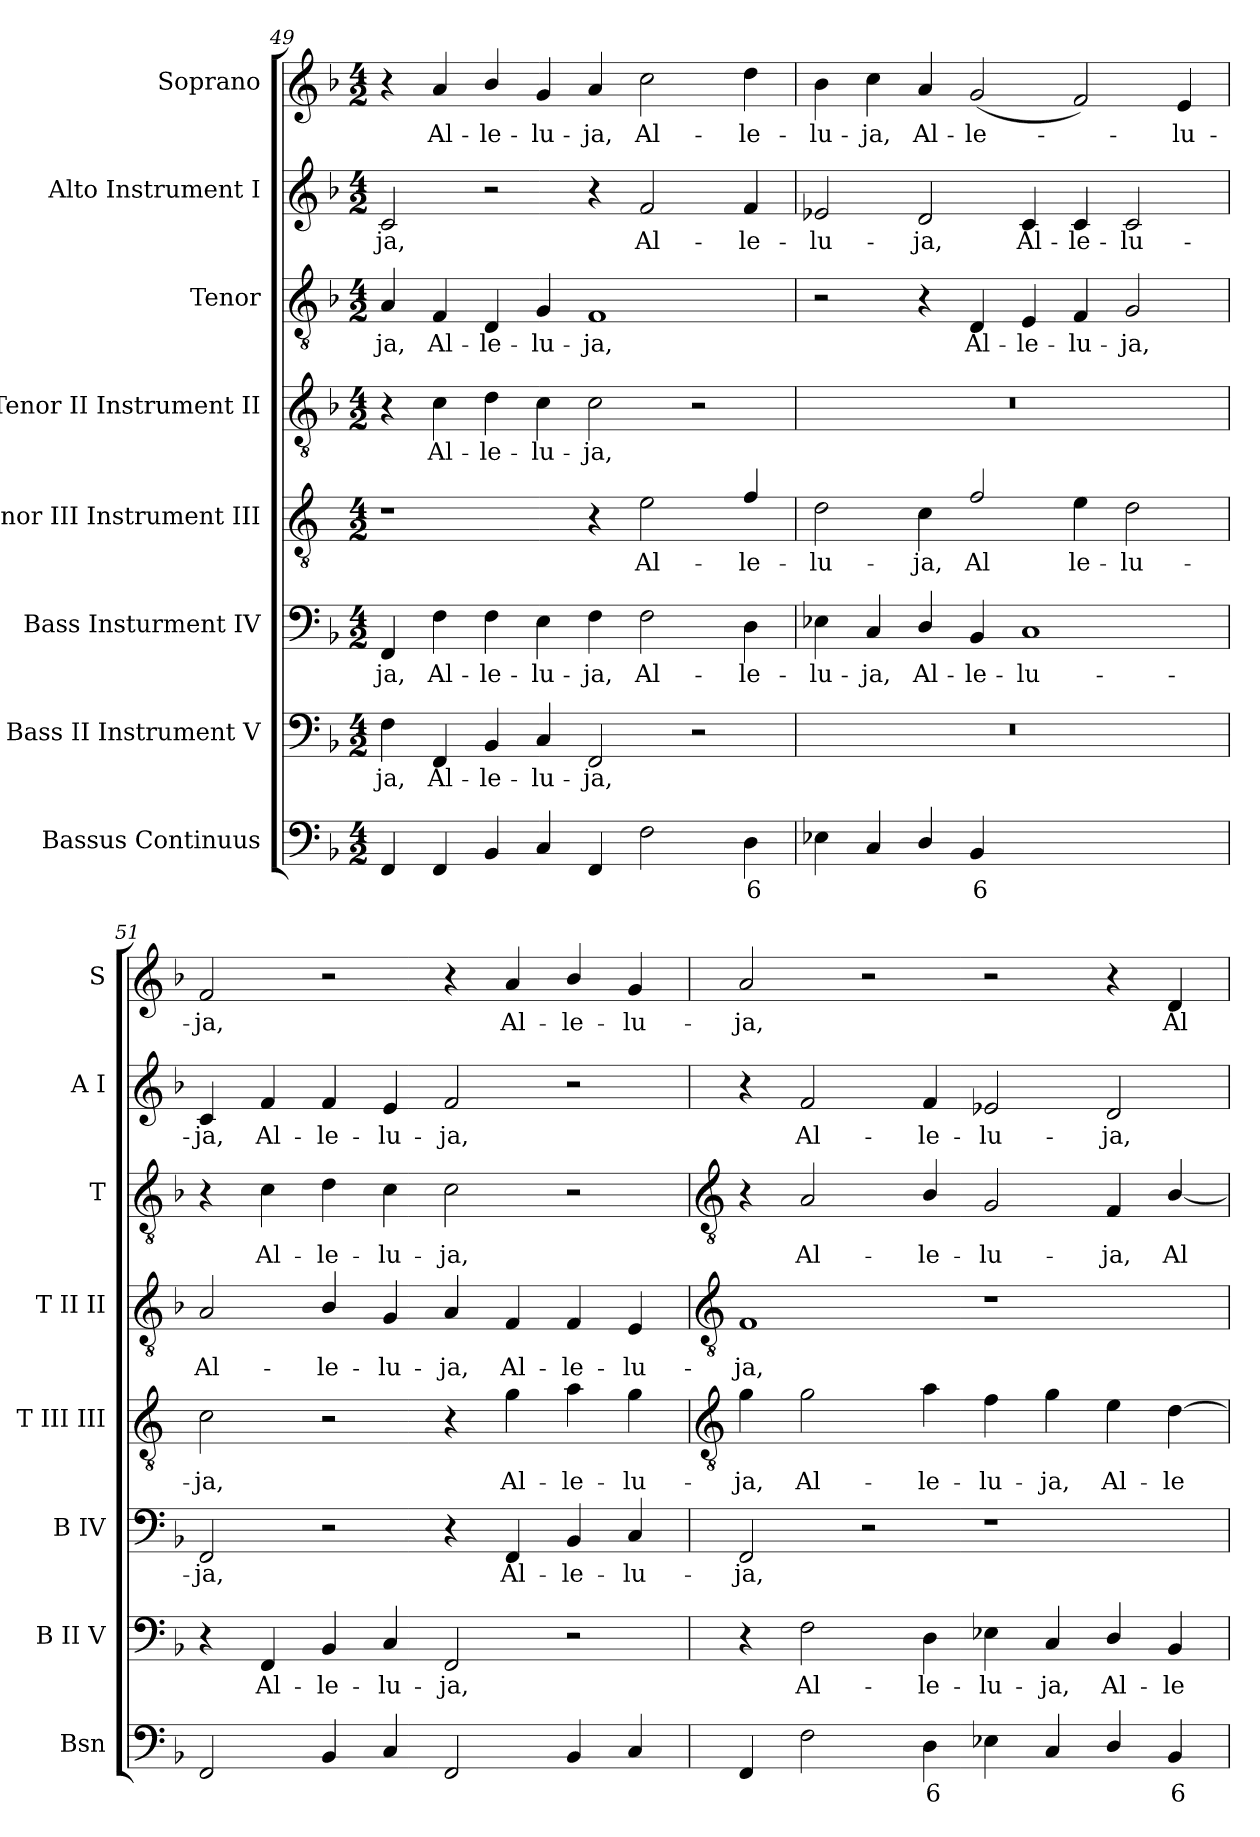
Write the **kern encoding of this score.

**kern	**text	**text	**kern	**text	**kern	**text	**kern	**text	**kern	**text	**kern	**text	**kern	**text	**kern	**text
*part8	*part8	*part8	*part7	*part7	*part6	*part6	*part5	*part5	*part4	*part4	*part3	*part3	*part2	*part2	*part1	*part1
*staff8	*staff8	*staff8	*staff7	*staff7	*staff6	*staff6	*staff5	*staff5	*staff4	*staff4	*staff3	*staff3	*staff2	*staff2	*staff1	*staff1
*I"Bassus Continuus	*	*	*I"Bass II Instrument V	*	*I"Bass Insturment IV	*	*I"Tenor III Instrument III	*	*I"Tenor II Instrument II	*	*I"Tenor	*	*I"Alto Instrument I	*	*I"Soprano	*
*I'Bsn	*	*	*I'B II V	*	*I'B IV	*	*I'T III III	*	*I'T II II	*	*I'T	*	*I'A I	*	*I'S	*
*clefF4	*	*	*clefF4	*	*clefF4	*	*clefGv2	*	*clefGv2	*	*clefGv2	*	*clefG2	*	*clefG2	*
*	*	*	*	*	*	*	*ITrd4c7	*	*	*	*	*	*	*	*	*
*k[b-]	*	*	*k[b-]	*	*k[b-]	*	*k[b-]	*	*k[b-]	*	*k[b-]	*	*k[b-]	*	*k[b-]	*
*F:	*	*	*F:	*	*F:	*	*F:	*	*F:	*	*F:	*	*F:	*	*F:	*
*M4/2	*	*	*M4/2	*	*M4/2	*	*M4/2	*	*M4/2	*	*M4/2	*	*M4/2	*	*M4/2	*
=49	=49	=49	=49	=49	=49	=49	=49	=49	=49	=49	=49	=49	=49	=49	=49	=49
!	!	!	!	!LO:LY:b	!	!LO:LY:b	!	!	!	!	!	!LO:LY:b	!	!LO:LY:b	!	!
4FF	.	.	4F	-ja,	4FF	-ja,	1r	.	4r	.	4A	-ja,	2c	-ja,	4r	.
!	!	!	!	!LO:LY:b	!	!LO:LY:b	!	!	!	!LO:LY:b	!	!LO:LY:b	!	!	!	!LO:LY:b
4FF	.	.	4FF	Al-	4F	Al-	.	.	4c	Al-	4F	Al-	.	.	4a	Al-
!	!	!	!	!LO:LY:b	!	!LO:LY:b	!	!	!	!LO:LY:b	!	!LO:LY:b	!	!	!	!LO:LY:b
4BB-	.	.	4BB-	-le-	4F	-le-	.	.	4d	-le-	4D	-le-	2r	.	4b-/	-le-
!	!	!	!	!LO:LY:b	!	!LO:LY:b	!	!	!	!LO:LY:b	!	!LO:LY:b	!	!	!	!LO:LY:b
4C	.	.	4C	-lu-	4E	-lu-	.	.	4c	-lu-	4G	-lu-	.	.	4g	-lu-
!	!	!	!	!LO:LY:b	!	!LO:LY:b	!	!	!	!LO:LY:b	!	!LO:LY:b	!	!	!	!LO:LY:b
4FF	.	.	2FF	-ja,	4F	-ja,	4r	.	2c	-ja,	1F	-ja,	4r	.	4a	-ja,
!	!	!	!	!	!	!LO:LY:b	!	!LO:LY:b	!	!	!	!	!	!LO:LY:b	!	!LO:LY:b
2F	.	.	.	.	2F	Al-	2A	Al-	.	.	.	.	2f	Al-	2cc	Al-
.	.	.	2r	.	.	.	.	.	2r	.	.	.	.	.	.	.
!	!LO:LY:b	!	!	!	!	!LO:LY:b	!	!LO:LY:b	!	!	!	!	!	!LO:LY:b	!	!LO:LY:b
4D	6	.	.	.	4D	-le-	4B-/	-le-	.	.	.	.	4f	-le-	4dd	-le-
=50	=50	=50	=50	=50	=50	=50	=50	=50	=50	=50	=50	=50	=50	=50	=50	=50
!	!	!	!	!	!	!LO:LY:b	!	!LO:LY:b	!	!	!	!	!	!LO:LY:b	!	!LO:LY:b
4E-X	.	.	0r	.	4E-X	-lu-	2G	-lu-	0r	.	2r	.	2e-X	-lu-	4b-	-lu-
!	!	!	!	!	!	!LO:LY:b	!	!	!	!	!	!	!	!	!	!LO:LY:b
4C	.	.	.	.	4C	-ja,	.	.	.	.	.	.	.	.	4cc	-ja,
!	!	!	!	!	!	!LO:LY:b	!	!LO:LY:b	!	!	!	!	!	!LO:LY:b	!	!LO:LY:b
4D/	.	.	.	.	4D/	Al-	4F	-ja,	.	.	4r	.	2d	-ja,	4a	Al-
!	!LO:LY:b	!	!	!	!	!LO:LY:b	!	!LO:LY:b	!	!	!	!LO:LY:b	!	!	!	!LO:LY:b
4BB-	6	.	.	.	4BB-	-le-	2B-/	Al	.	.	4D	Al-	.	.	(<2g	-le-
!	!LO:LY:b	!LO:LY:b	!	!	!	!LO:LY:b	!	!	!	!	!	!LO:LY:b	!	!LO:LY:b	!	!
[4Cyy	7	3	.	.	1C	-lu-	.	.	.	.	4E	-le-	4c	Al-	.	.
!	!LO:LY:b	!LO:LY:b	!	!	!	!	!	!LO:LY:b	!	!	!	!LO:LY:b	!	!LO:LY:b	!	!
4Cyy_	6	4	.	.	.	.	4A	le-	.	.	4F	-lu-	4c	-le-	2f)	.
!	!	!LO:LY:b	!	!	!	!	!	!LO:LY:b	!	!	!	!LO:LY:b	!	!LO:LY:b	!	!
4Cyy_	.	4	.	.	.	.	2G	-lu-	.	.	2G	-ja,	2c	-lu-	.	.
!	!	!LO:LY:b	!	!	!	!	!	!	!	!	!	!	!	!	!	!LO:LY:b
4Cyy]	.	3	.	.	.	.	.	.	.	.	.	.	.	.	4e	lu-
=51	=51	=51	=51	=51	=51	=51	=51	=51	=51	=51	=51	=51	=51	=51	=51	=51
!	!	!	!	!	!	!LO:LY:b	!	!LO:LY:b	!	!LO:LY:b	!	!	!	!LO:LY:b	!	!LO:LY:b
2FF	.	.	4r	.	2FF	-ja,	2F	-ja,	2A	Al-	4r	.	4c	-ja,	2f	-ja,
!	!	!	!	!LO:LY:b	!	!	!	!	!	!	!	!LO:LY:b	!	!LO:LY:b	!	!
.	.	.	4FF	Al-	.	.	.	.	.	.	4c	Al-	4f	Al-	.	.
!	!	!	!	!LO:LY:b	!	!	!	!	!	!LO:LY:b	!	!LO:LY:b	!	!LO:LY:b	!	!
4BB-	.	.	4BB-	-le-	2r	.	2r	.	4B-/	-le-	4d	-le-	4f	-le-	2r	.
!	!	!	!	!LO:LY:b	!	!	!	!	!	!LO:LY:b	!	!LO:LY:b	!	!LO:LY:b	!	!
4C	.	.	4C	-lu-	.	.	.	.	4G	-lu-	4c	-lu-	4e	-lu-	.	.
!	!	!	!	!LO:LY:b	!	!	!	!	!	!LO:LY:b	!	!LO:LY:b	!	!LO:LY:b	!	!
2FF	.	.	2FF	-ja,	4r	.	4r	.	4A	-ja,	2c	-ja,	2f	-ja,	4r	.
!	!	!	!	!	!	!LO:LY:b	!	!LO:LY:b	!	!LO:LY:b	!	!	!	!	!	!LO:LY:b
.	.	.	.	.	4FF	Al-	4c	Al-	4F	Al-	.	.	.	.	4a	Al-
!	!	!	!	!	!	!LO:LY:b	!	!LO:LY:b	!	!LO:LY:b	!	!	!	!	!	!LO:LY:b
4BB-	.	.	2r	.	4BB-	-le-	4d	-le-	4F	-le-	2r	.	2r	.	4b-/	-le-
!	!	!	!	!	!	!LO:LY:b	!	!LO:LY:b	!	!LO:LY:b	!	!	!	!	!	!LO:LY:b
4C	.	.	.	.	4C	-lu-	4c	-lu-	4E	-lu-	.	.	.	.	4g	-lu-
!!LO:LB:g=z
=52	=52	=52	=52	=52	=52	=52	=52	=52	=52	=52	=52	=52	=52	=52	=52	=52
*	*	*	*	*	*	*	*clefGv2	*	*clefGv2	*	*clefGv2	*	*	*	*	*
!	!	!	!	!	!	!LO:LY:b	!	!LO:LY:b	!	!LO:LY:b	!	!	!	!	!	!LO:LY:b
4FF	.	.	4r	.	2FF	-ja,	4c	-ja,	1F	-ja,	4r	.	4r	.	2a	-ja,
!	!	!	!	!LO:LY:b	!	!	!	!LO:LY:b	!	!	!	!LO:LY:b	!	!LO:LY:b	!	!
2F	.	.	2F	Al-	.	.	2c	Al-	.	.	2A	Al-	2f	Al-	.	.
.	.	.	.	.	2r	.	.	.	.	.	.	.	.	.	2r	.
!	!LO:LY:b	!	!	!LO:LY:b	!	!	!	!LO:LY:b	!	!	!	!LO:LY:b	!	!LO:LY:b	!	!
4D	6	.	4D	-le-	.	.	4d	-le-	.	.	4B-/	-le-	4f	-le-	.	.
!	!	!	!	!LO:LY:b	!	!	!	!LO:LY:b	!	!	!	!LO:LY:b	!	!LO:LY:b	!	!
4E-X	.	.	4E-X	-lu-	1r	.	4B-	-lu-	1r	.	2G	-lu-	2e-X	-lu-	2r	.
!	!	!	!	!LO:LY:b	!	!	!	!LO:LY:b	!	!	!	!	!	!	!	!
4C	.	.	4C	-ja,	.	.	4c	-ja,	.	.	.	.	.	.	.	.
!	!	!	!	!LO:LY:b	!	!	!	!LO:LY:b	!	!	!	!LO:LY:b	!	!LO:LY:b	!	!
4D/	.	.	4D/	Al-	.	.	4A	Al-	.	.	4F	-ja,	2d	-ja,	4r	.
!	!LO:LY:b	!	!	!LO:LY:b	!	!	!	!LO:LY:b	!	!	!	!LO:LY:b	!	!	!	!LO:LY:b
4BB-	6	.	4BB-	-le-	.	.	[4G	-le-	.	.	[4B-/	Al-	.	.	4d	Al-
=	=	=	=	=	=	=	=	=	=	=	=	=	=	=	=	=
*-	*-	*-	*-	*-	*-	*-	*-	*-	*-	*-	*-	*-	*-	*-	*-	*-
